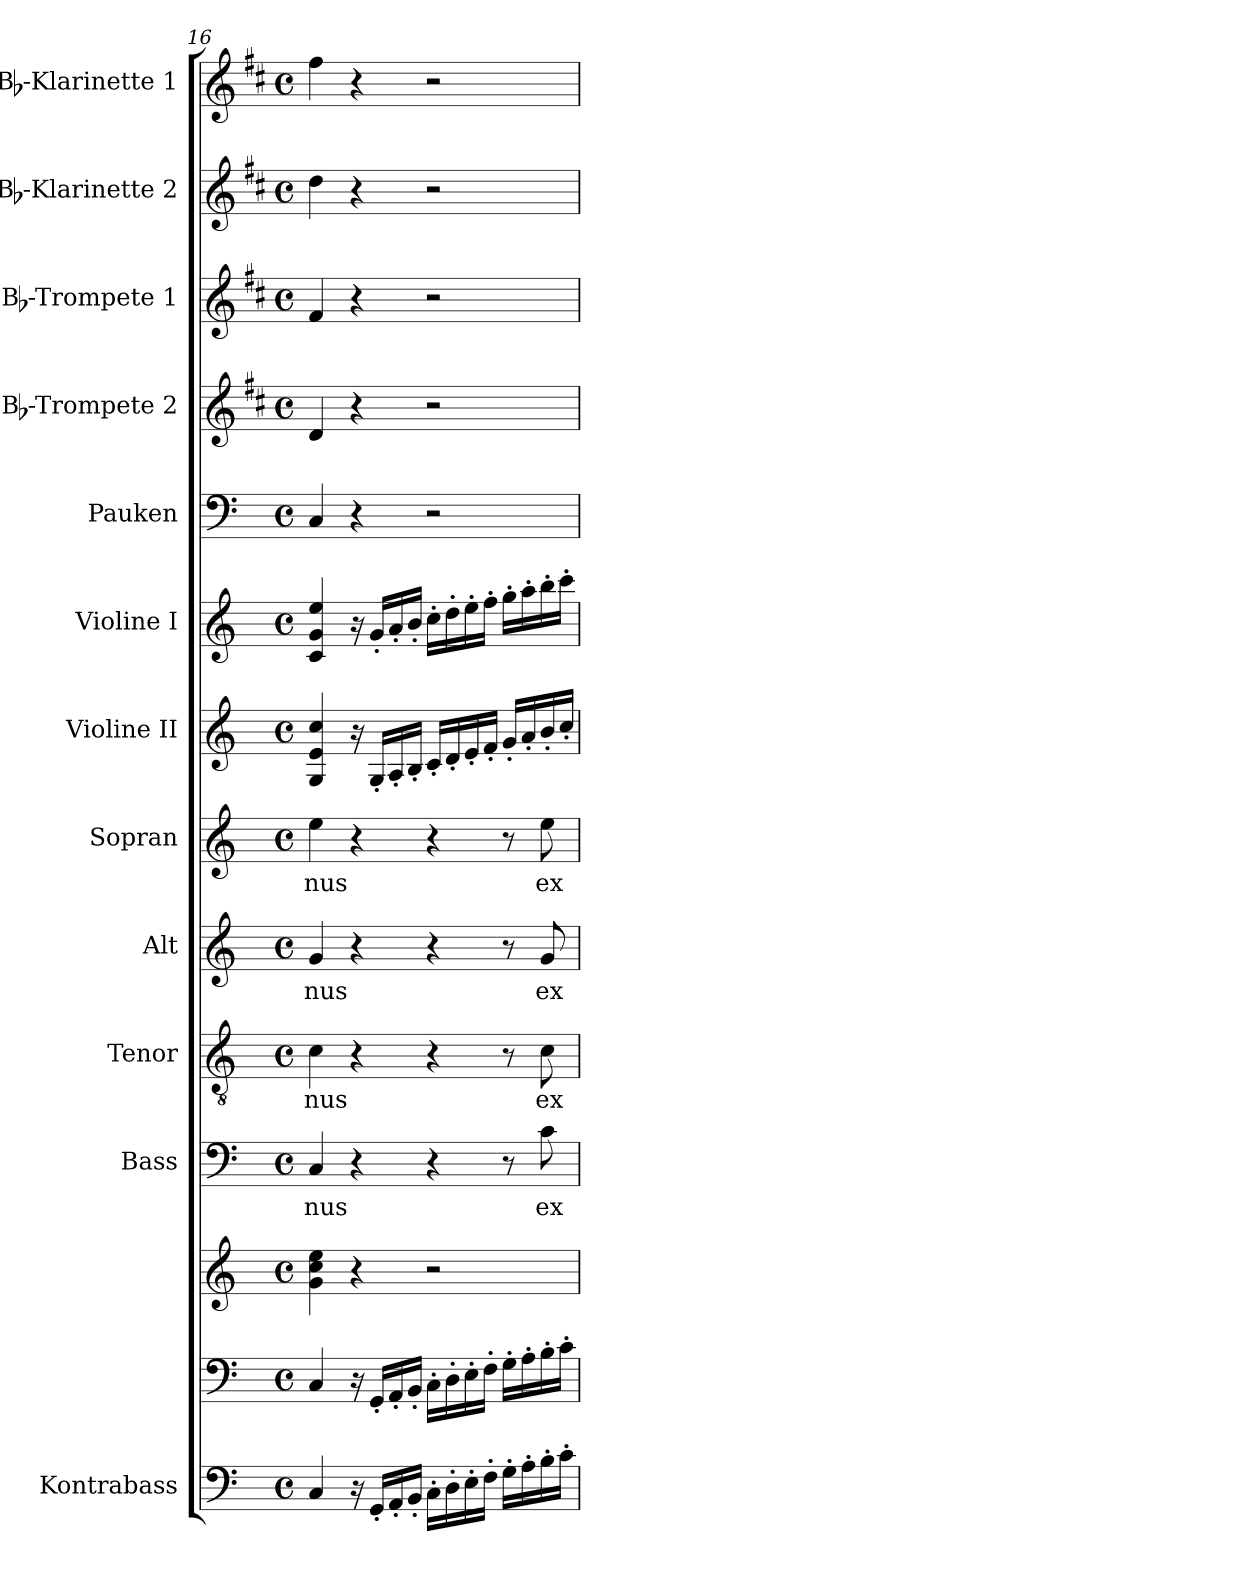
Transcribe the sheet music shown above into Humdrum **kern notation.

**kern	**kern	**kern	**kern	**text	**kern	**text	**kern	**text	**kern	**text	**kern	**kern	**kern	**kern	**kern	**kern	**kern
*part13	*part12	*part12	*part11	*part11	*part10	*part10	*part9	*part9	*part8	*part8	*part7	*part6	*part5	*part4	*part3	*part2	*part1
*staff14	*staff13	*staff12	*staff11	*staff11	*staff10	*staff10	*staff9	*staff9	*staff8	*staff8	*staff7	*staff6	*staff5	*staff4	*staff3	*staff2	*staff1
*I"Kontrabass	*	*	*I"Bass	*	*I"Tenor	*	*I"Alt	*	*I"Sopran	*	*I"Violine II	*I"Violine I	*I"Pauken	*I"Bb-Trompete 2	*I"Bb-Trompete 1	*I"Bb-Klarinette 2	*I"Bb-Klarinette 1
*I'Kb.	*	*	*I'B.	*	*I'T.	*	*I'A.	*	*I'S.	*	*I'Vl. II	*I'Vl. I	*I'Pk.	*I'Bb Trp. 2	*I'Bb Trp. 1	*I'Bb Kl. 2	*I'Bb Kl. 1
!!LO:PB:g=z
*clefF4	*clefF4	*clefG2	*clefF4	*	*clefGv2	*	*clefG2	*	*clefG2	*	*clefG2	*clefG2	*clefF4	*clefG2	*clefG2	*clefG2	*clefG2
*ITrd7c12	*	*	*	*	*	*	*	*	*	*	*	*	*	*ITrd1c2	*ITrd1c2	*ITrd1c2	*ITrd1c2
*k[]	*k[]	*k[]	*k[]	*	*k[]	*	*k[]	*	*k[]	*	*k[]	*k[]	*k[]	*k[]	*k[]	*k[]	*k[]
*C:	*C:	*C:	*C:	*	*C:	*	*C:	*	*C:	*	*C:	*C:	*C:	*C:	*C:	*C:	*C:
*M4/4	*M4/4	*M4/4	*M4/4	*	*M4/4	*	*M4/4	*	*M4/4	*	*M4/4	*M4/4	*M4/4	*M4/4	*M4/4	*M4/4	*M4/4
*met(c)	*met(c)	*met(c)	*met(c)	*	*met(c)	*	*met(c)	*	*met(c)	*	*met(c)	*met(c)	*met(c)	*met(c)	*met(c)	*met(c)	*met(c)
=16	=16	=16	=16	=16	=16	=16	=16	=16	=16	=16	=16	=16	=16	=16	=16	=16	=16
!	!	!	!	!LO:LY:b	!	!LO:LY:b	!	!LO:LY:b	!	!LO:LY:b	!	!	!	!	!	!	!
4CC/	4C/	4g\ 4cc\ 4ee\	4C/	-nus	4c\	-nus	4g/	-nus	4ee\	-nus	4G/ 4e/ 4cc/	4c/ 4g/ 4ee/	4C/	4c/	4e/	4cc\	4ee\
16r	16r	4r	4r	.	4r	.	4r	.	4r	.	16r	16r	4r	4r	4r	4r	4r
16GGG'</LL	16GG'</LL	.	.	.	.	.	.	.	.	.	16G'</LL	16g'</LL	.	.	.	.	.
16AAA'</	16AA'</	.	.	.	.	.	.	.	.	.	16A'</	16a'</	.	.	.	.	.
16BBB'</JJ	16BB'</JJ	.	.	.	.	.	.	.	.	.	16B'</JJ	16b'</JJ	.	.	.	.	.
16CC'>\LL	16C'>\LL	2r	4r	.	4r	.	4r	.	4r	.	16c'</LL	16cc'>\LL	2r	2r	2r	2r	2r
16DD'>\	16D'>\	.	.	.	.	.	.	.	.	.	16d'</	16dd'>\	.	.	.	.	.
16EE'>\	16E'>\	.	.	.	.	.	.	.	.	.	16e'</	16ee'>\	.	.	.	.	.
16FF'>\JJ	16F'>\JJ	.	.	.	.	.	.	.	.	.	16f'</JJ	16ff'>\JJ	.	.	.	.	.
16GG'>\LL	16G'>\LL	.	8r	.	8r	.	8r	.	8r	.	16g'</LL	16gg'>\LL	.	.	.	.	.
16AA'>\	16A'>\	.	.	.	.	.	.	.	.	.	16a'</	16aa'>\	.	.	.	.	.
!	!	!	!	!LO:LY:b	!	!LO:LY:b	!	!LO:LY:b	!	!LO:LY:b	!	!	!	!	!	!	!
16BB'>\	16B'>\	.	8c\	ex	8c\	ex	8g/	ex	8ee\	ex	16b'</	16bb'>\	.	.	.	.	.
16C'>\JJ	16c'>\JJ	.	.	.	.	.	.	.	.	.	16cc'</JJ	16ccc'>\JJ	.	.	.	.	.
=	=	=	=	=	=	=	=	=	=	=	=	=	=	=	=	=	=
*-	*-	*-	*-	*-	*-	*-	*-	*-	*-	*-	*-	*-	*-	*-	*-	*-	*-
